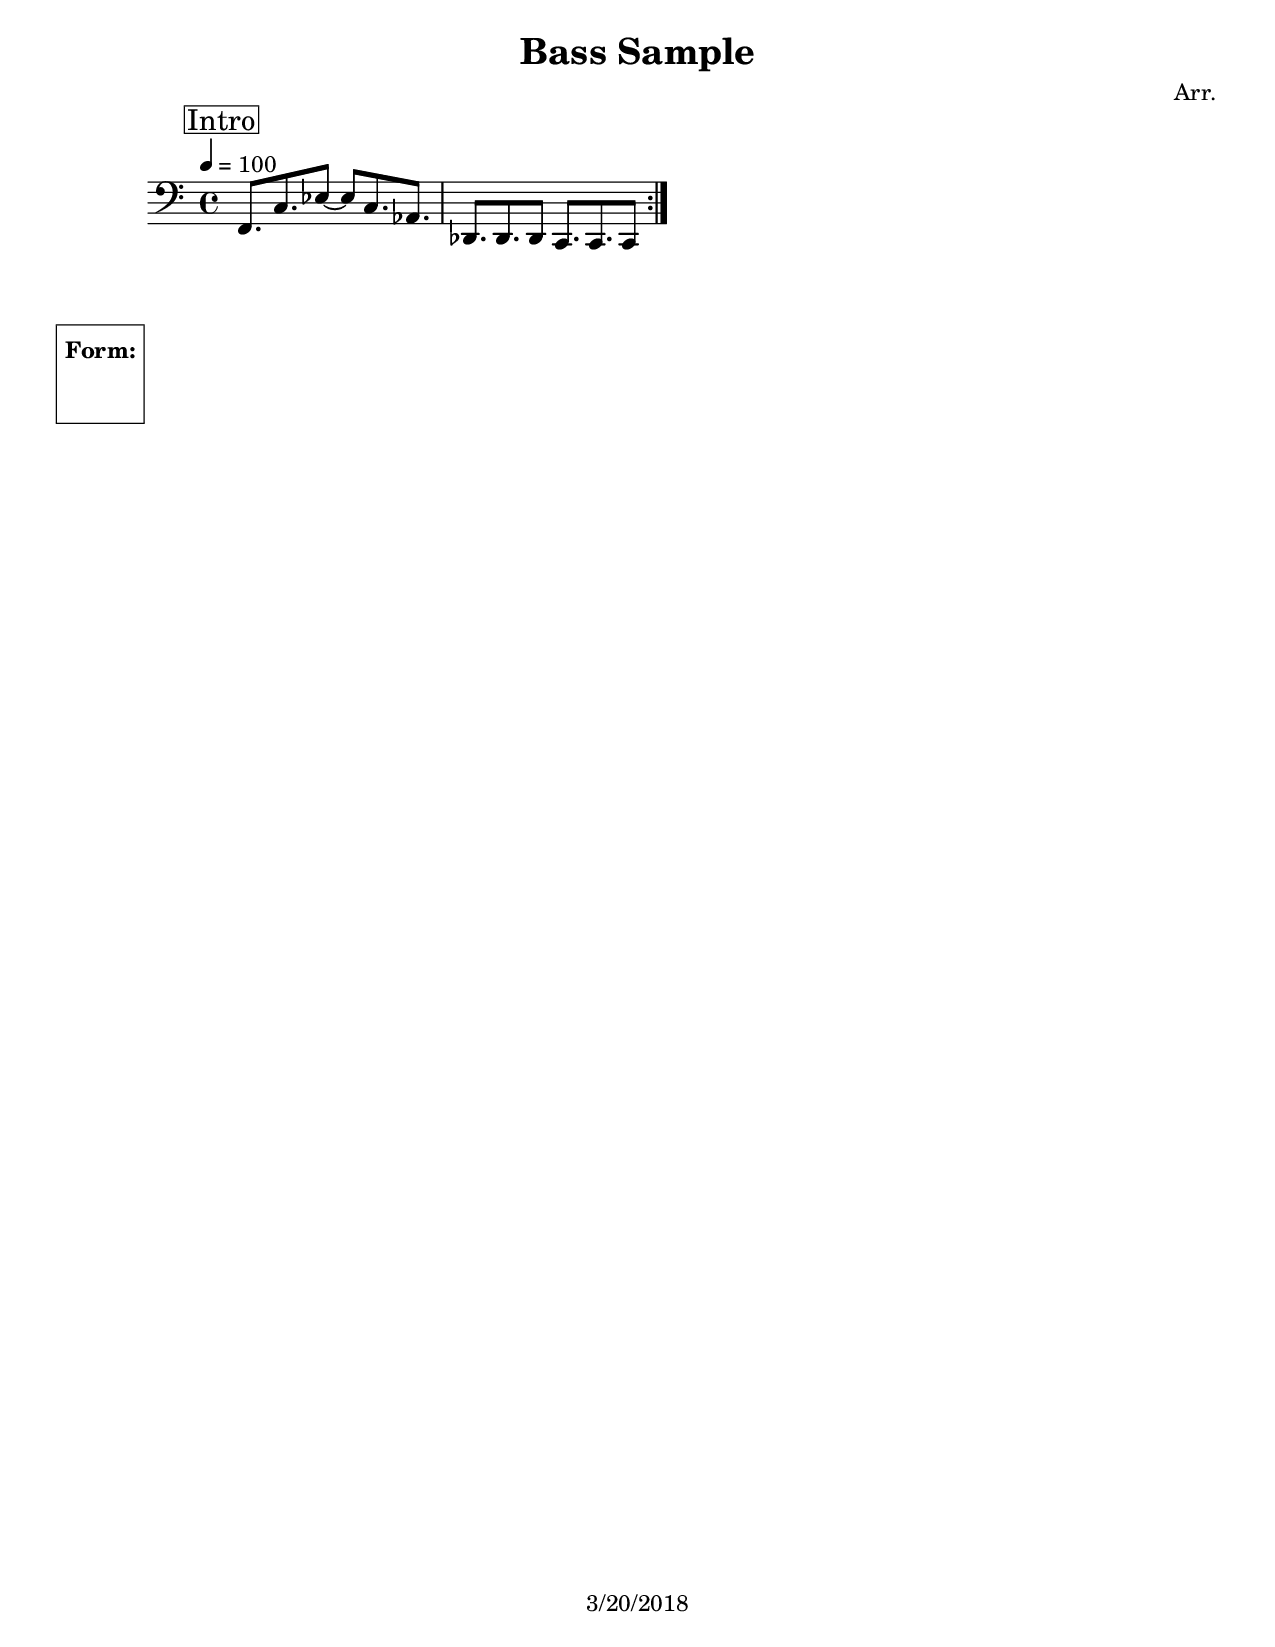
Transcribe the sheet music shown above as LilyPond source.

\version "2.18.2"

\header {
	title = "Bass Sample"
	composer = ""
	arranger = "Arr."
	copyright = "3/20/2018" %date of latest edits
}
\paper {
  #(set-paper-size "letter")
  }


slash = {
	\override NoteHead #'style = #'slash
	\override Stem #'transparent = ##t
}

noslash = {
	\revert NoteHead #'style
	\revert Stem #'transparent
}

the_form = %Form
	\markup { \box \column {
	\line { " " }
	\line { \bold " Form: " }
	\line { " " }
	\line { " " }
	}}

test = { \relative c' { \tempo 4 = 80 \set Score.markFormatter = #format-mark-box-letters
	\repeat volta 2 {
	}
}
}

%{ ornament conventions, a/o 10/2017
%	\prall		regular up ornament, metric
%	\lineprall	quick, nonmetric up ornament	(was \mordent)
%	\mordent		regular down ornament, nonmetric	(was \upbow)
%	\prallprall	consecutive up ornaments, metric
% \trill		trill
%	\turn		turn of some sort
%}

melody = { \relative c'' { \set Score.markFormatter = #format-mark-box-letters
	\overrideTimeSignatureSettings
      9/8               % timeSignatureFraction
      1/16               % baseMomentFraction
      #'(4 4 6 4)           % beatStructure
      #'()		% beamExceptions
	\time 9/8

	\mark \markup { \box "Intro" }
	\repeat volta 2 {
	}

	\mark \markup { \box "A" }
	\repeat volta 2 {
	}
		\alternative {
		}

}
}

bass = { \relative c { \set Score.markFormatter = #format-mark-box-letters \tempo 4 = 100

	\mark \markup { \box "Intro" }
	\repeat volta 8 {
	\transpose d c
	g,8. c8. ees8~ ees c8. aes | des,8. des des8 c8. c c8 |
	}


}
}


changes = { \chordmode {

% Intro

% A

}
}


\book {
	\score {
	  <<
	    \new ChordNames {
		\set chordChanges = ##t
		\changes
	    }
	    \new Staff { \clef bass
		\bass
	    }
	  >>
	}
	\the_form
}
\book {
	\score {
	  <<
		\new Staff {
		  \set Staff.midiInstrument = #"trumpet" \unfoldRepeats
			\bass
		}
	  >>
		\midi { }
	}
}
%{
\book {
	\score {
	  <<
		\new Staff {
		  \set Staff.midiInstrument = #"trumpet" \unfoldRepeats
			\test
		}
	  >>
		\midi { }
	}
}
%}
